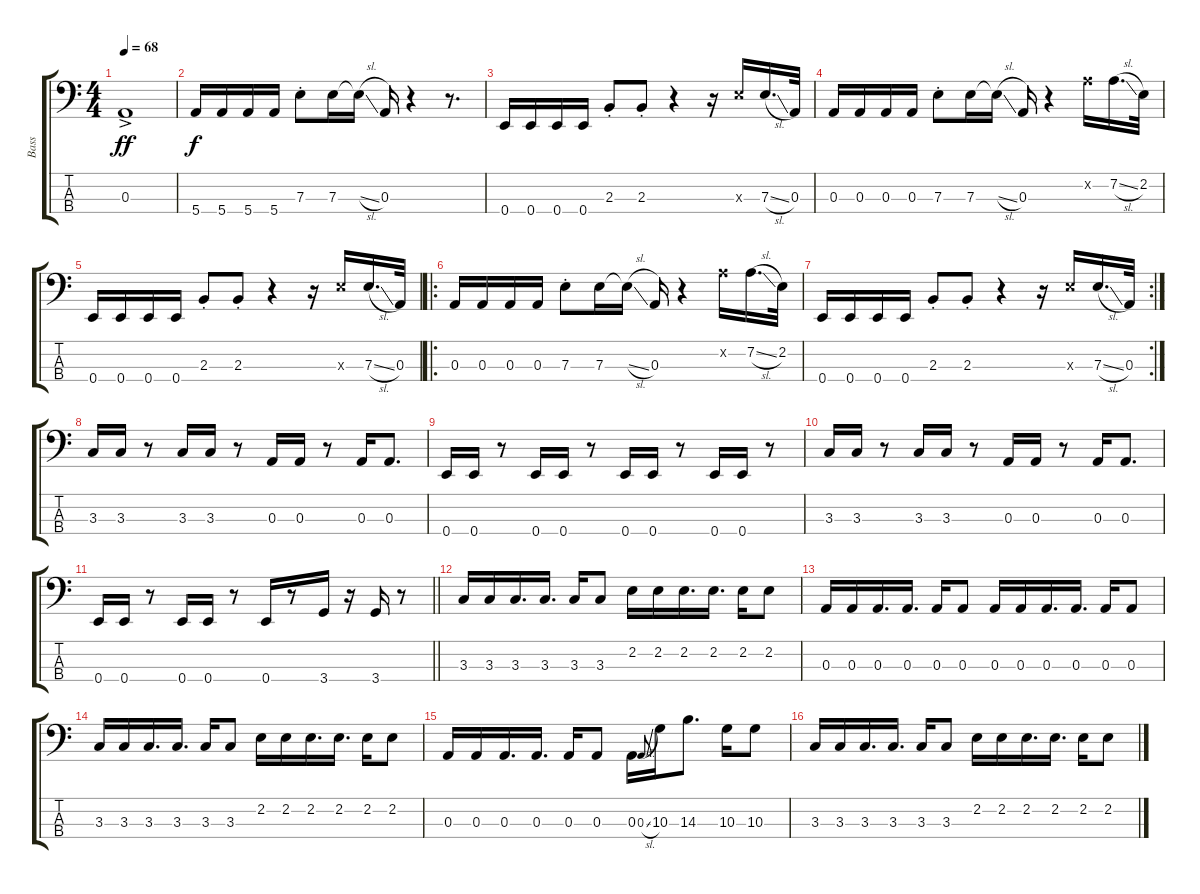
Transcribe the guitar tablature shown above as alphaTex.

\track ("Bass" "Bass") {instrument electricbassfinger}
\staff {score tabs}
\tuning (G2 D2 A1 E1) {hide}
\ts (4 4)
\tempo 68
\clef f4
\ks c
0.3{ac}.1{dy ff} |
5.4.16{dy f} 5.4.16 5.4.16 5.4.16 7.3{st}.8 7.3.16 7.3{sl t}.16 0.3.16 r.4 r.8{d} |
0.4.16 0.4.16 0.4.16 0.4.16 2.3{st}.8 2.3{st}.8 r.4 r.16 7.3{x}.16 7.3{sl}.16{d} 0.3.32 |
0.3.16 0.3.16 0.3.16 0.3.16 7.3{st}.8 7.3.16 7.3{sl t}.16 0.3.16 r.4 7.2{x}.16 7.2{sl}.16{d} 2.2.32 |
0.4.16 0.4.16 0.4.16 0.4.16 2.3{st}.8 2.3{st}.8 r.4 r.16 7.3{x}.16 7.3{sl}.16{d} 0.3.32 |
\ro
0.3.16 0.3.16 0.3.16 0.3.16 7.3{st}.8 7.3.16 7.3{sl t}.16 0.3.16 r.4 7.2{x}.16 7.2{sl}.16{d} 2.2.32 |
\rc 2
0.4.16 0.4.16 0.4.16 0.4.16 2.3{st}.8 2.3{st}.8 r.4 r.16 7.3{x}.16 7.3{sl}.16{d} 0.3.32 |
3.3.16 3.3.16 r.8 3.3.16 3.3.16 r.8 0.3.16 0.3.16 r.8 0.3.16 0.3.8{d} |
0.4.16 0.4.16 r.8 0.4.16 0.4.16 r.8 0.4.16 0.4.16 r.8 0.4.16 0.4.16 r.8 |
3.3.16 3.3.16 r.8 3.3.16 3.3.16 r.8 0.3.16 0.3.16 r.8 0.3.16 0.3.8{d} |
\barLineRight lightlight
0.4.16 0.4.16 r.8 0.4.16 0.4.16 r.8 0.4.16 r.8 3.4.16 r.16 3.4.16 r.8 |
3.3.16 3.3.16 3.3.16{d} 3.3.16{d} 3.3.16 3.3.8 2.2.16 2.2.16 2.2.16{d} 2.2.16{d} 2.2.16 2.2.8 |
0.3.16 0.3.16 0.3.16{d} 0.3.16{d} 0.3.16 0.3.8 0.3.16 0.3.16 0.3.16{d} 0.3.16{d} 0.3.16 0.3.8 |
3.3.16 3.3.16 3.3.16{d} 3.3.16{d} 3.3.16 3.3.8 2.2.16 2.2.16 2.2.16{d} 2.2.16{d} 2.2.16 2.2.8 |
0.3.16 0.3.16 0.3.16{d} 0.3.16{d} 0.3.16 0.3.8 0.3.16 0.3{sl}.8{gr onbeat} 10.3.16 14.3.8{d} 10.3.16 10.3.8 |
3.3.16 3.3.16 3.3.16{d} 3.3.16{d} 3.3.16 3.3.8 2.2.16 2.2.16 2.2.16{d} 2.2.16{d} 2.2.16 2.2.8
